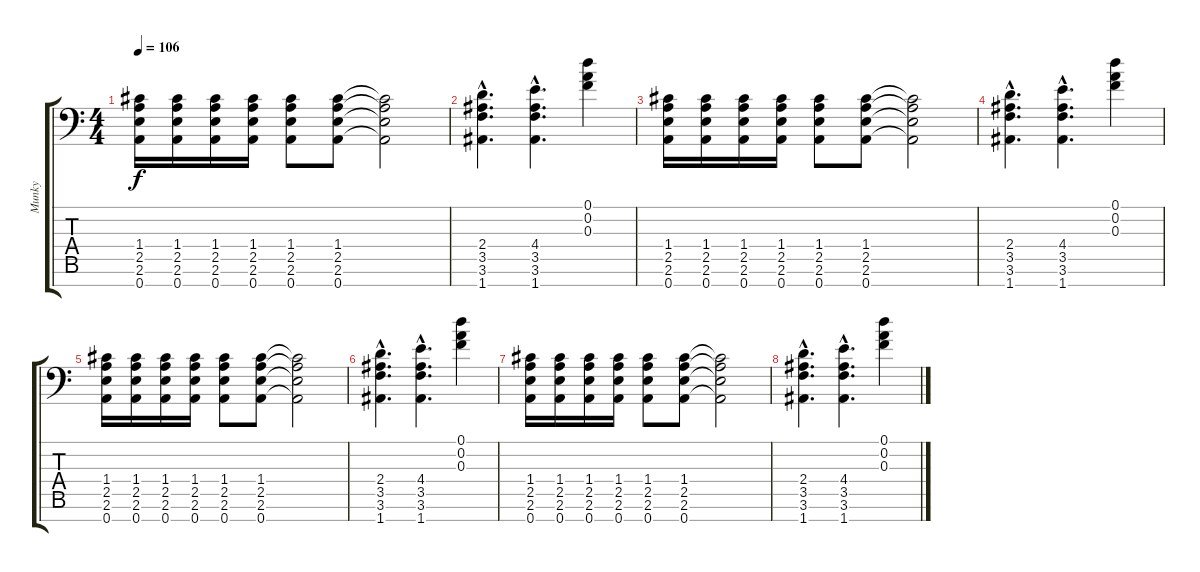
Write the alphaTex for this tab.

\track ("Munky" "Munky") {instrument distortionguitar}
\staff {score tabs}
\tuning (D4 A3 F3 C3 G2 D2 A1) {hide}
\ts (4 4)
\tempo 106
\clef f4
\ks c
(1.4 2.5 2.6 0.7).16{dy f} (1.4 2.5 2.6 0.7).16 (1.4 2.5 2.6 0.7).16 (1.4 2.5 2.6 0.7).16 (1.4 2.5 2.6 0.7).8 (1.4 2.5 2.6 0.7).8 (1.4{t} 2.5{t} 2.6{t} 0.7{t}).2 |
(2.4{hac} 3.5{hac} 3.6{hac} 1.7{hac}).4{d} (4.4{hac} 3.5{hac} 3.6{hac} 1.7{hac}).4{d} (0.1 0.2 0.3).4 |
(1.4 2.5 2.6 0.7).16 (1.4 2.5 2.6 0.7).16 (1.4 2.5 2.6 0.7).16 (1.4 2.5 2.6 0.7).16 (1.4 2.5 2.6 0.7).8 (1.4 2.5 2.6 0.7).8 (1.4{t} 2.5{t} 2.6{t} 0.7{t}).2 |
(2.4{hac} 3.5{hac} 3.6{hac} 1.7{hac}).4{d} (4.4{hac} 3.5{hac} 3.6{hac} 1.7{hac}).4{d} (0.1 0.2 0.3).4 |
(1.4 2.5 2.6 0.7).16 (1.4 2.5 2.6 0.7).16 (1.4 2.5 2.6 0.7).16 (1.4 2.5 2.6 0.7).16 (1.4 2.5 2.6 0.7).8 (1.4 2.5 2.6 0.7).8 (1.4{t} 2.5{t} 2.6{t} 0.7{t}).2 |
(2.4{hac} 3.5{hac} 3.6{hac} 1.7{hac}).4{d} (4.4{hac} 3.5{hac} 3.6{hac} 1.7{hac}).4{d} (0.1 0.2 0.3).4 |
(1.4 2.5 2.6 0.7).16 (1.4 2.5 2.6 0.7).16 (1.4 2.5 2.6 0.7).16 (1.4 2.5 2.6 0.7).16 (1.4 2.5 2.6 0.7).8 (1.4 2.5 2.6 0.7).8 (1.4{t} 2.5{t} 2.6{t} 0.7{t}).2 |
(2.4{hac} 3.5{hac} 3.6{hac} 1.7{hac}).4{d} (4.4{hac} 3.5{hac} 3.6{hac} 1.7{hac}).4{d} (0.1 0.2 0.3).4
